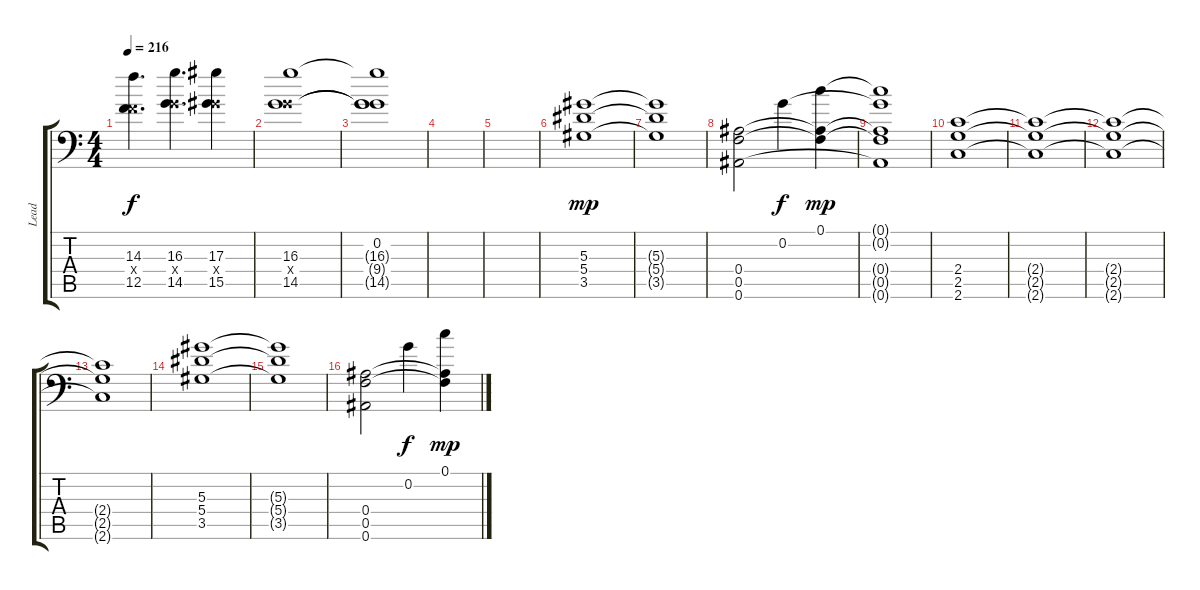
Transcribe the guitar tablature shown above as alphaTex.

\track ("Lead" "Lead") {solo instrument distortionguitar}
\staff {score tabs}
\tuning (C4 G3 Eb3 Bb2 F2 Bb1) {hide}
\ts (4 4)
\tempo 216
\clef f4
\ks c
(14.3 7.4{x} 12.5).4{d dy f} (16.3 9.4{x} 14.5).4{d} (17.3 10.4{x} 15.5).4 |
(16.3 9.4{x} 14.5).1 |
(0.2 16.3{t} 9.4{t} 14.5{t}).1 |
|
|
(5.3 5.4 3.5).1{dy mp} |
(5.3{t} 5.4{t} 3.5{t}).1 |
(0.4 0.5 0.6).2 0.2.4{dy f} (0.1 0.4{t} 0.5{t}).4{dy mp} |
(0.1{t} 0.2{t} 0.4{t} 0.5{t} 0.6{t}).1 |
(2.4 2.5 2.6).1 |
(2.4{t} 2.5{t} 2.6{t}).1 |
(2.4{t} 2.5{t} 2.6{t}).1 |
(2.4{t} 2.5{t} 2.6{t}).1 |
(5.3 5.4 3.5).1 |
(5.3{t} 5.4{t} 3.5{t}).1 |
(0.4 0.5 0.6).2 0.2.4{dy f} (0.1 0.4{t} 0.5{t}).4{dy mp}
